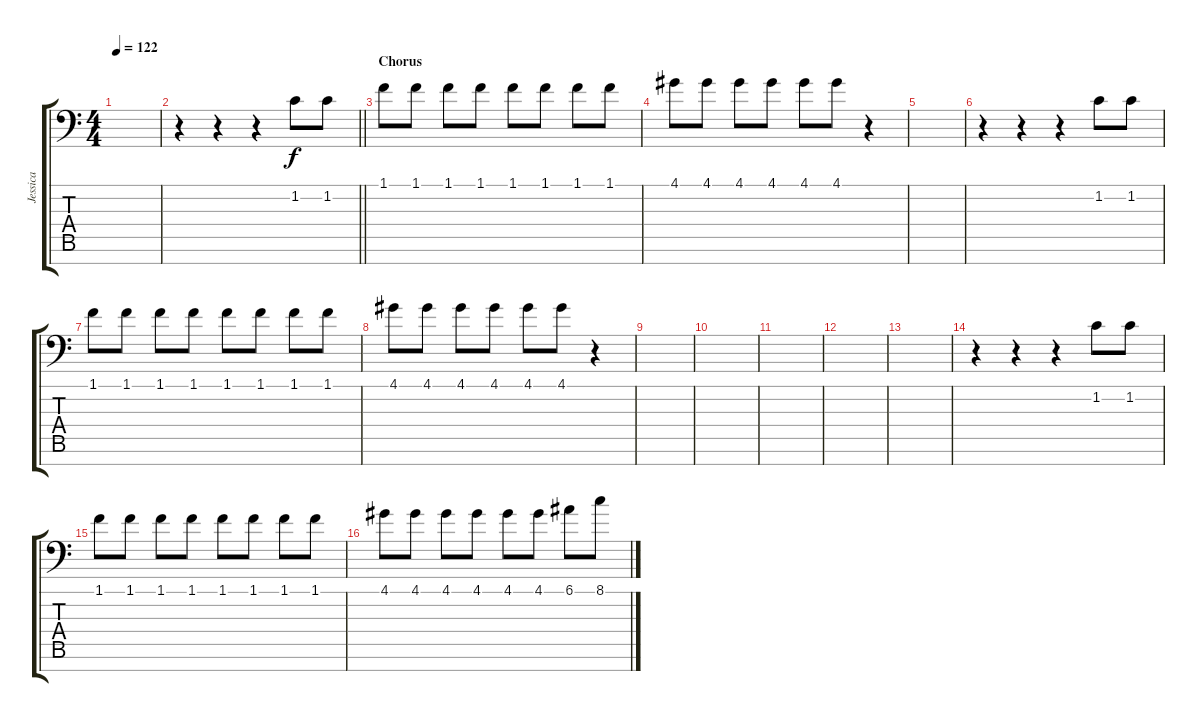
\track ("Jessica" "Jessica") {instrument oboe}
\staff {score tabs}
\tuning (E4 B3 G3 D3 A2 E2 C-1) {hide}
\ts (4 4)
\tempo 122
\clef f4
\ks c
|
\barLineRight lightlight
r.4 r.4 r.4 1.2.8{volume 9} 1.2.8 |
\section ("" "Chorus")
1.1.8 1.1.8 1.1.8 1.1.8 1.1.8 1.1.8 1.1.8 1.1.8 |
4.1.8 4.1.8 4.1.8 4.1.8 4.1.8 4.1.8 r.4 |
|
r.4 r.4 r.4 1.2.8 1.2.8 |
1.1.8 1.1.8 1.1.8 1.1.8 1.1.8 1.1.8 1.1.8 1.1.8 |
4.1.8 4.1.8 4.1.8 4.1.8 4.1.8 4.1.8 r.4 |
|
|
|
|
|
r.4 r.4 r.4 1.2.8 1.2.8 |
1.1.8 1.1.8 1.1.8 1.1.8 1.1.8 1.1.8 1.1.8 1.1.8 |
4.1.8 4.1.8 4.1.8 4.1.8 4.1.8 4.1.8 6.1.8{volume 16} 8.1.8
